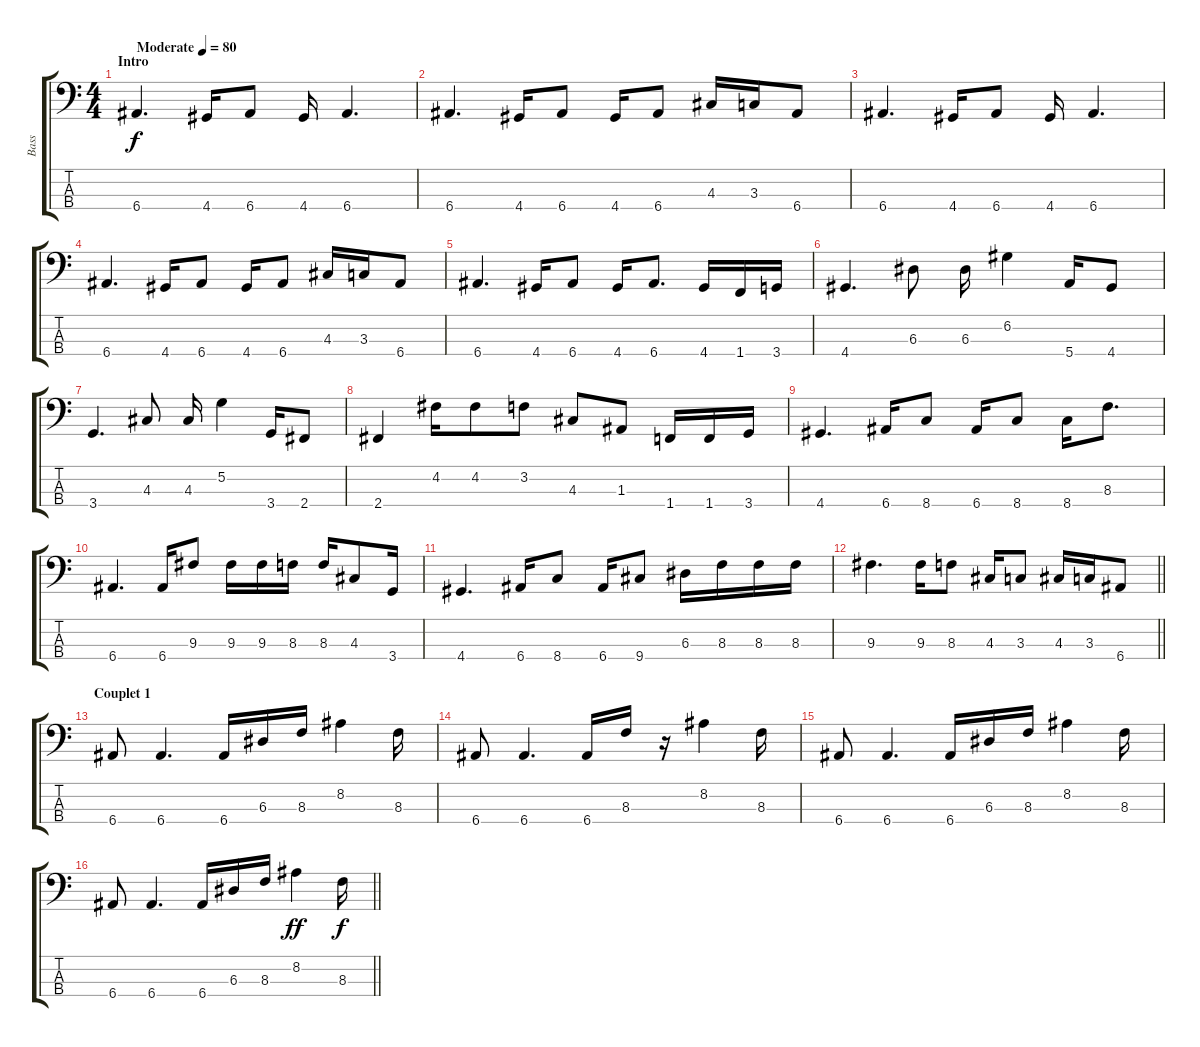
\track ("Bass" "Bass") {instrument electricbasspick}
\staff {score tabs}
\tuning (G2 D2 A1 E1) {hide}
\ts (4 4)
\section ("" "Intro")
\tempo (80 "Moderate")
\clef f4
\ks c
6.4.4{d dy f instrument electricbasspick} 4.4.16 6.4.8 4.4.16 6.4.4{d} |
6.4.4{d} 4.4.16 6.4.8 4.4.16 6.4.8 4.3.16 3.3.16 6.4.8 |
6.4.4{d} 4.4.16 6.4.8 4.4.16 6.4.4{d} |
6.4.4{d} 4.4.16 6.4.8 4.4.16 6.4.8 4.3.16 3.3.16 6.4.8 |
6.4.4{d} 4.4.16 6.4.8 4.4.16 6.4.8{d} 4.4.16 1.4.16 3.4.16 |
4.4.4{d} 6.3.8 6.3.16 6.2.4 5.4.16 4.4.8 |
3.4.4{d} 4.3.8 4.3.16 5.2.4 3.4.16 2.4.8 |
2.4.4 4.2.16 4.2.8 3.2.8 4.3.8 1.3.8 1.4.16 1.4.16 3.4.16 |
4.4.4{d} 6.4.16 8.4.8 6.4.16 8.4.8 8.4.16 8.3.8{d} |
6.4.4{d} 6.4.16 9.3.8 9.3.16 9.3.16 8.3.16 8.3.16 4.3.8 3.4.16 |
4.4.4{d} 6.4.16 8.4.8 6.4.16 9.4.8 6.3.16 8.3.16 8.3.16 8.3.16 |
\barLineRight lightlight
9.3.4{d} 9.3.16 8.3.8 4.3.16 3.3.8 4.3.16 3.3.16 6.4.8 |
\section ("" "Couplet 1")
6.4.8 6.4.4{d} 6.4.16 6.3.16 8.3.16 8.2.4 8.3.16 |
6.4.8 6.4.4{d} 6.4.16 8.3.16 r.16 8.2.4 8.3.16 |
6.4.8 6.4.4{d} 6.4.16 6.3.16 8.3.16 8.2.4 8.3.16 |
\barLineRight lightlight
6.4.8 6.4.4{d} 6.4.16 6.3.16 8.3.16 8.2.4{dy ff} 8.3.16{dy f}
